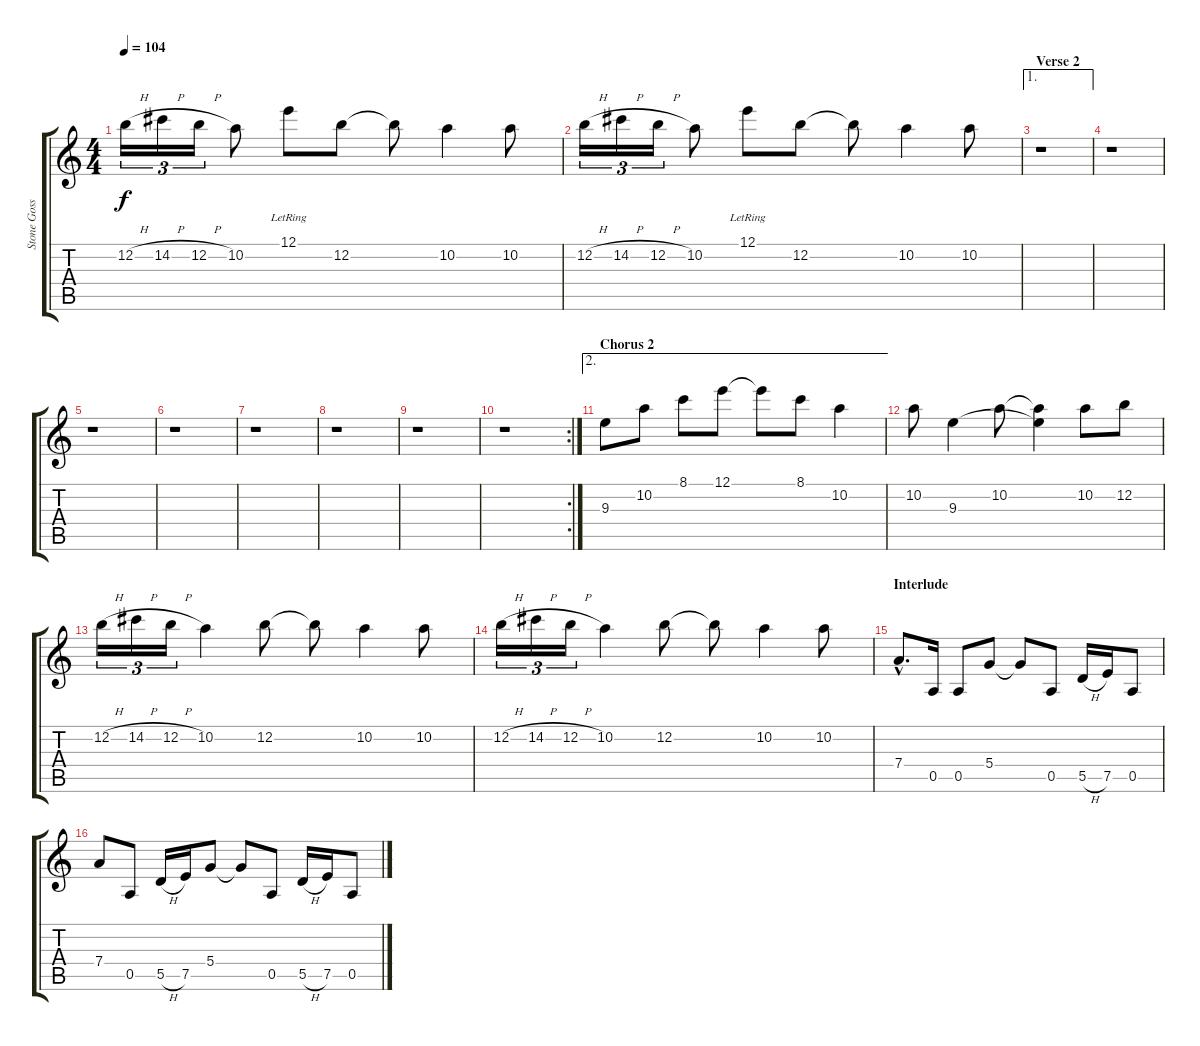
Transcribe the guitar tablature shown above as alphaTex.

\track ("Stone Gossard Gtr 2" "Stone Goss") {instrument distortionguitar}
\staff {score tabs}
\tuning (E4 B3 G3 D3 A2 E2) {hide}
\ts (4 4)
\tempo 104
\clef g2
\ks c
12.2{h}.16{tu (3 2) dy f} 14.2{h}.16{tu (3 2)} 12.2{h}.16{tu (3 2)} 10.2.8 12.1{lr}.8 12.2.8 12.2{t}.8 10.2.4 10.2.8 |
12.2{h}.16{tu (3 2)} 14.2{h}.16{tu (3 2)} 12.2{h}.16{tu (3 2)} 10.2.8 12.1{lr}.8 12.2.8 12.2{t}.8 10.2.4 10.2.8 |
\ae 1
\section ("" "Verse 2")
r.1 |
r.1 |
r.1 |
r.1 |
r.1 |
r.1 |
r.1 |
\rc 2
r.1 |
\ae 2
\section ("" "Chorus 2")
9.3.8 10.2.8 8.1.8 12.1.8 12.1{t}.8 8.1.8 10.2.4 |
10.2.8 9.3.4 10.2.8 (10.2{t} 9.3{t}).4 10.2.8 12.2.8 |
12.2{h}.16{tu (3 2)} 14.2{h}.16{tu (3 2)} 12.2{h}.16{tu (3 2)} 10.2.4 12.2.8 12.2{t}.8 10.2.4 10.2.8 |
12.2{h}.16{tu (3 2)} 14.2{h}.16{tu (3 2)} 12.2{h}.16{tu (3 2)} 10.2.4 12.2.8 12.2{t}.8 10.2.4 10.2.8 |
\section ("" "Interlude")
7.4{hac}.8{d} 0.5.16 0.5.8 5.4.8 5.4{t}.8 0.5.8 5.5{h}.16 7.5.16 0.5.8 |
7.4.8 0.5.8 5.5{h}.16 7.5.16 5.4.8 5.4{t}.8 0.5.8 5.5{h}.16 7.5.16 0.5.8
